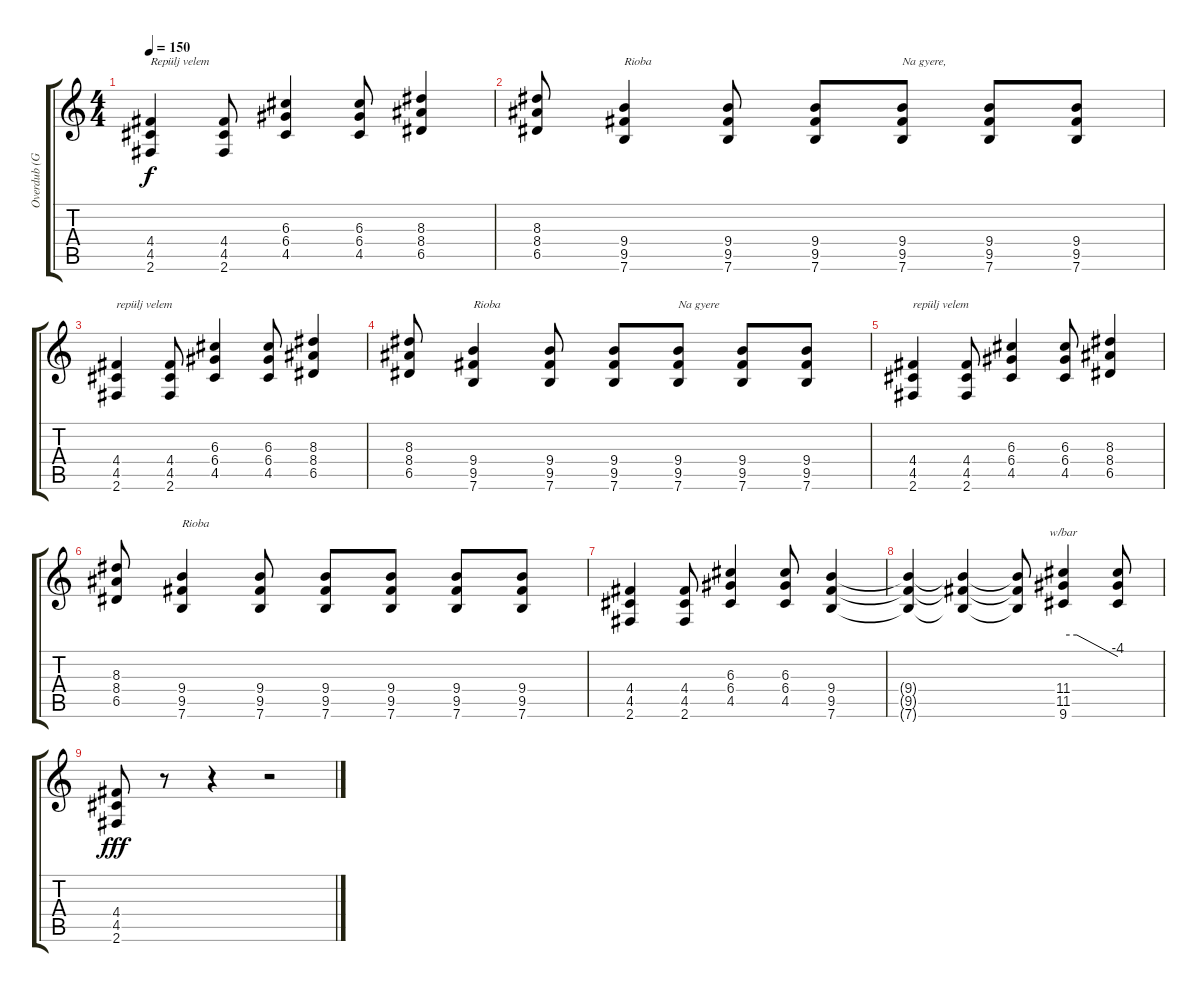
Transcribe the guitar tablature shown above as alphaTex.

\track ("Overdub (Gitr 1)" "Overdub (G") {instrument distortionguitar}
\staff {score tabs}
\tuning (E4 B3 G3 D3 A2 E2) {hide}
\ts (4 4)
\tempo 150
\clef g2
\ks c
(4.4 4.5 2.6).4{txt "Repülj velem" dy f} (4.4 4.5 2.6).8 (6.3 6.4 4.5).4 (6.3 6.4 4.5).8 (8.3 8.4 6.5).4 |
(8.3 8.4 6.5).8 (9.4 9.5 7.6).4{txt "Rioba"} (9.4 9.5 7.6).8 (9.4 9.5 7.6).8 (9.4 9.5 7.6).8{txt "Na gyere,"} (9.4 9.5 7.6).8 (9.4 9.5 7.6).8 |
(4.4 4.5 2.6).4{txt "repülj velem"} (4.4 4.5 2.6).8 (6.3 6.4 4.5).4 (6.3 6.4 4.5).8 (8.3 8.4 6.5).4 |
(8.3 8.4 6.5).8 (9.4 9.5 7.6).4{txt "Rioba"} (9.4 9.5 7.6).8 (9.4 9.5 7.6).8 (9.4 9.5 7.6).8{txt "Na gyere"} (9.4 9.5 7.6).8 (9.4 9.5 7.6).8 |
(4.4 4.5 2.6).4{txt "repülj velem"} (4.4 4.5 2.6).8 (6.3 6.4 4.5).4 (6.3 6.4 4.5).8 (8.3 8.4 6.5).4 |
(8.3 8.4 6.5).8 (9.4 9.5 7.6).4{txt "Rioba"} (9.4 9.5 7.6).8 (9.4 9.5 7.6).8 (9.4 9.5 7.6).8 (9.4 9.5 7.6).8 (9.4 9.5 7.6).8 |
(4.4 4.5 2.6).4 (4.4 4.5 2.6).8 (6.3 6.4 4.5).4 (6.3 6.4 4.5).8 (9.4 9.5 7.6).4 |
(9.4{t} 9.5{t} 7.6{t}).4 (9.4{t} 9.5{t} 7.6{t}).4 (9.4{t} 9.5{t} 7.6{t}).8 (11.4 11.5 9.6).4{tbe (custom default 0 0 15 0 60 -16)} (11.4{t} 11.5{t} 9.6{t}).8 |
(4.4 4.5 2.6).8{dy fff} r.8 r.4 r.2
